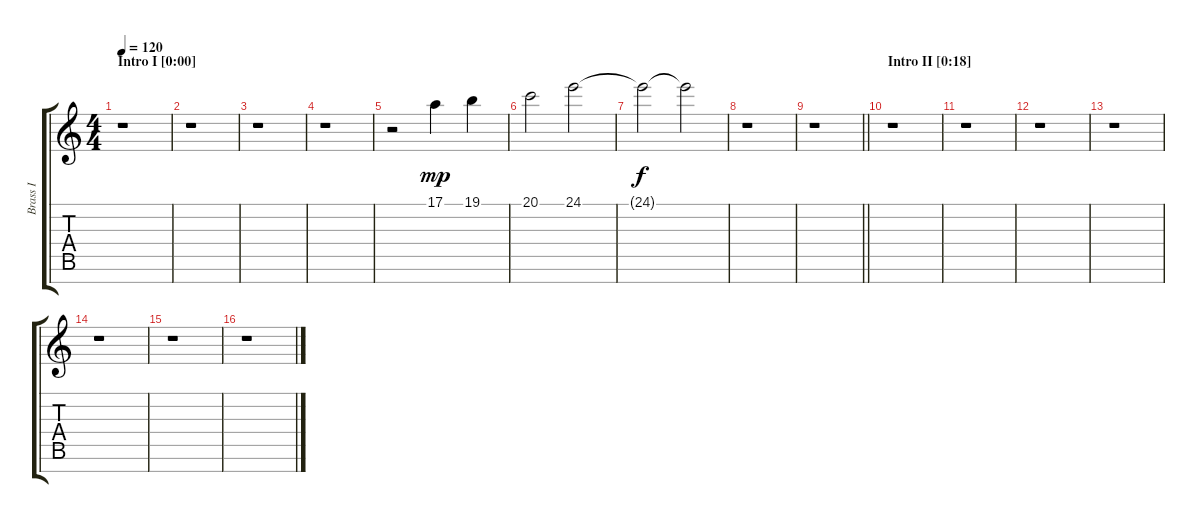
\track ("Brass I" "Brass I") {instrument frenchhorn}
\staff {score tabs}
\tuning (E4 B3 G3 D3 A2 E2 B1) {hide}
\ts (4 4)
\section ("" "Intro I [0:00]")
\tempo 120
\clef g2
\ks c
r.1{dy mp instrument frenchhorn} |
r.1 |
r.1 |
r.1 |
r.2 17.1.4{balance 14 instrument flute} 19.1.4 |
20.1.2 24.1.2 |
24.1{t}.2{dy f} 24.1{t}.2{volume 3} |
r.1 |
\barLineRight lightlight
r.1 |
\section ("" "Intro II [0:18]")
r.1 |
r.1 |
r.1 |
r.1 |
r.1 |
r.1 |
r.1
